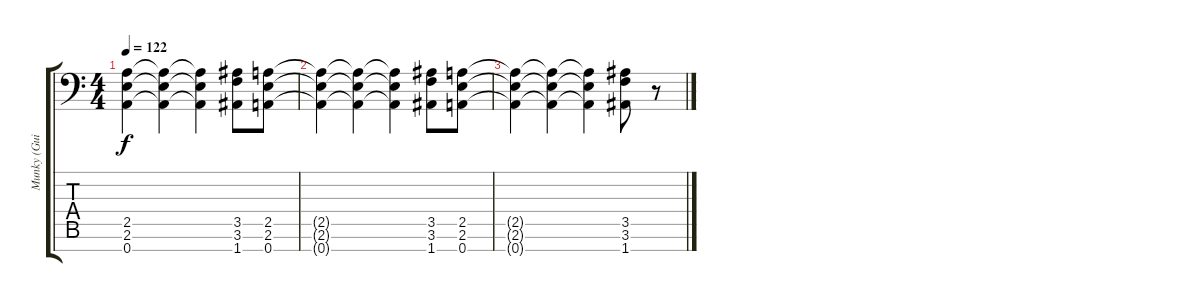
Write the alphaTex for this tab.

\track ("Munky (Guitar 1)" "Munky (Gui") {instrument distortionguitar}
\staff {score tabs}
\tuning (D4 A3 F3 C3 G2 D2 A1) {hide}
\ts (4 4)
\tempo 122
\clef f4
\ks c
(2.5{t} 2.6{t} 0.7{t}).4{dy f} (2.5{t} 2.6{t} 0.7{t}).4 (2.5{t} 2.6{t} 0.7{t}).4 (3.5 3.6 1.7).8 (2.5 2.6 0.7).8 |
(2.5{t} 2.6{t} 0.7{t}).4 (2.5{t} 2.6{t} 0.7{t}).4 (2.5{t} 2.6{t} 0.7{t}).4 (3.5 3.6 1.7).8 (2.5 2.6 0.7).8 |
(2.5{t} 2.6{t} 0.7{t}).4 (2.5{t} 2.6{t} 0.7{t}).4 (2.5{t} 2.6{t} 0.7{t}).4 (3.5 3.6 1.7).8 r.8
